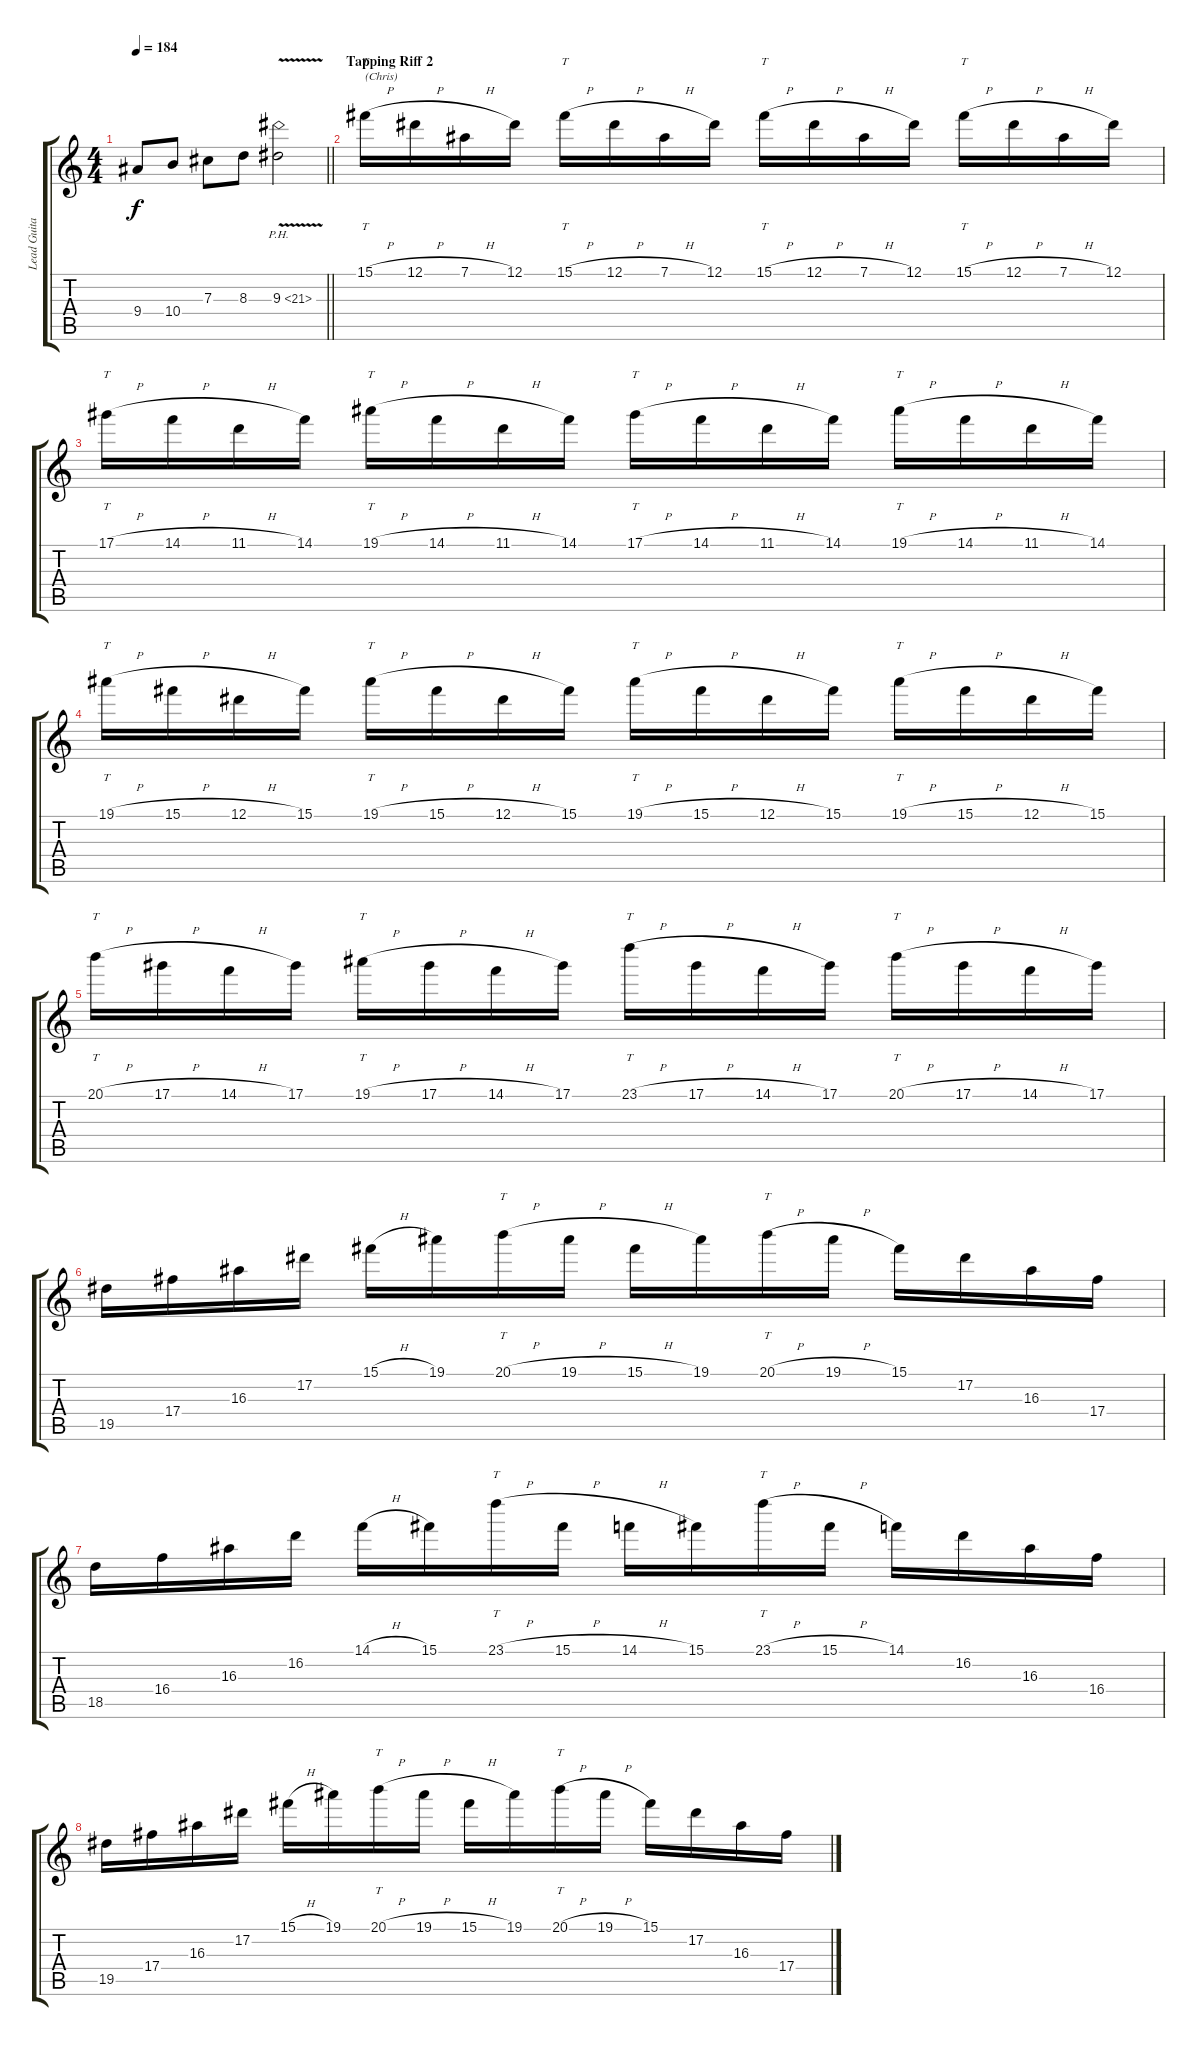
\track ("Lead Guitar 2" "Lead Guita") {instrument distortionguitar}
\staff {score tabs}
\tuning (Eb4 Bb3 Gb3 Db3 Ab2 Eb2) {hide}
\ts (4 4)
\tempo 184
\clef g2
\barLineRight lightlight
\ks c
9.4.8{dy f} 10.4.8 7.3.8 8.3.8 9.3{ph 12 v}.2 |
\section ("" "Tapping Riff 2")
15.1{h}.16{tt txt "(Chris)"} 12.1{h}.16 7.1{h}.16 12.1.16 15.1{h}.16{tt} 12.1{h}.16 7.1{h}.16 12.1.16 15.1{h}.16{tt} 12.1{h}.16 7.1{h}.16 12.1.16 15.1{h}.16{tt} 12.1{h}.16 7.1{h}.16 12.1.16 |
17.1{h}.16{tt} 14.1{h}.16 11.1{h}.16 14.1.16 19.1{h}.16{tt} 14.1{h}.16 11.1{h}.16 14.1.16 17.1{h}.16{tt} 14.1{h}.16 11.1{h}.16 14.1.16 19.1{h}.16{tt} 14.1{h}.16 11.1{h}.16 14.1.16 |
19.1{h}.16{tt} 15.1{h}.16 12.1{h}.16 15.1.16 19.1{h}.16{tt} 15.1{h}.16 12.1{h}.16 15.1.16 19.1{h}.16{tt} 15.1{h}.16 12.1{h}.16 15.1.16 19.1{h}.16{tt} 15.1{h}.16 12.1{h}.16 15.1.16 |
20.1{h}.16{tt} 17.1{h}.16 14.1{h}.16 17.1.16 19.1{h}.16{tt} 17.1{h}.16 14.1{h}.16 17.1.16 23.1{h}.16{tt} 17.1{h}.16 14.1{h}.16 17.1.16 20.1{h}.16{tt} 17.1{h}.16 14.1{h}.16 17.1.16 |
19.5.16 17.4.16 16.3.16 17.2.16 15.1{h}.16 19.1.16 20.1{h}.16{tt} 19.1{h}.16 15.1{h}.16 19.1.16 20.1{h}.16{tt} 19.1{h}.16 15.1.16 17.2.16 16.3.16 17.4.16 |
18.5.16 16.4.16 16.3.16 16.2.16 14.1{h}.16 15.1.16 23.1{h}.16{tt} 15.1{h}.16 14.1{h}.16 15.1.16 23.1{h}.16{tt} 15.1{h}.16 14.1.16 16.2.16 16.3.16 16.4.16 |
19.5.16 17.4.16 16.3.16 17.2.16 15.1{h}.16 19.1.16 20.1{h}.16{tt} 19.1{h}.16 15.1{h}.16 19.1.16 20.1{h}.16{tt} 19.1{h}.16 15.1.16 17.2.16 16.3.16 17.4.16
